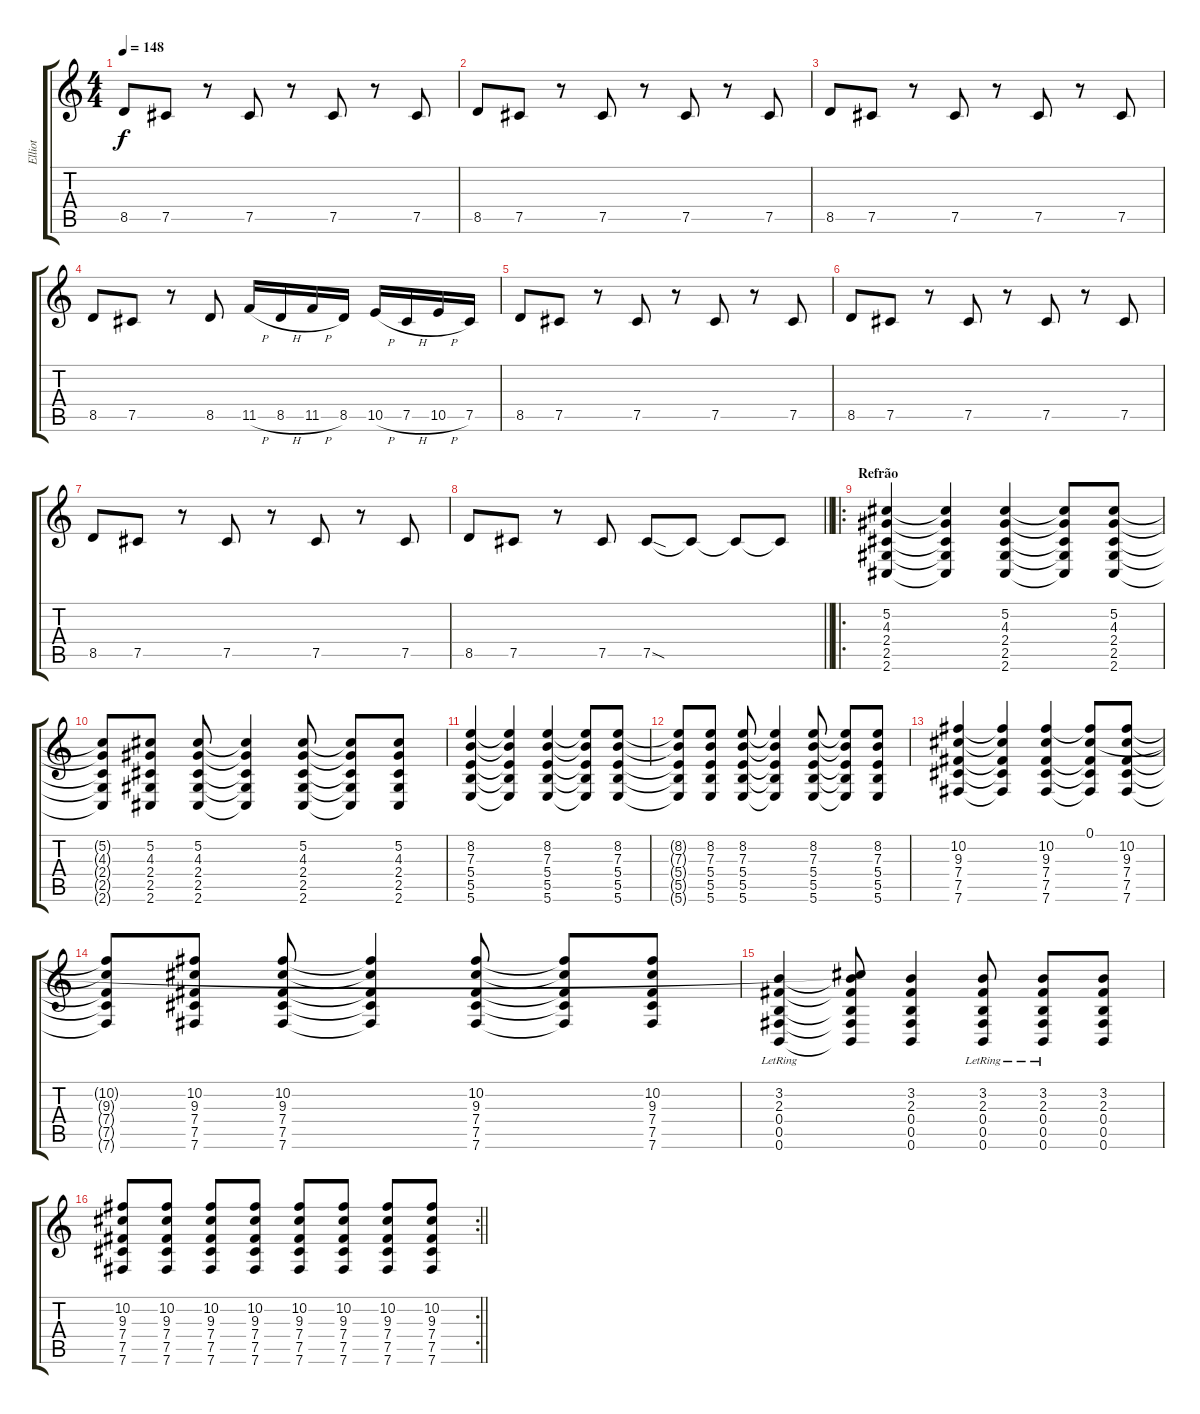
\track ("Elliot" "Elliot") {instrument distortionguitar}
\staff {score tabs}
\tuning (Db4 Ab3 E3 B2 Gb2 B1) {hide}
\ts (4 4)
\tempo 148
\clef g2
\ks c
8.5.8{dy f} 7.5.8 r.8 7.5.8 r.8 7.5.8 r.8 7.5.8 |
8.5.8 7.5.8 r.8 7.5.8 r.8 7.5.8 r.8 7.5.8 |
8.5.8 7.5.8 r.8 7.5.8 r.8 7.5.8 r.8 7.5.8 |
8.5.8 7.5.8 r.8 8.5.8 11.5{h}.16 8.5{h}.16 11.5{h}.16 8.5.16 10.5{h}.16 7.5{h}.16 10.5{h}.16 7.5.16 |
8.5.8 7.5.8 r.8 7.5.8 r.8 7.5.8 r.8 7.5.8 |
8.5.8 7.5.8 r.8 7.5.8 r.8 7.5.8 r.8 7.5.8 |
8.5.8 7.5.8 r.8 7.5.8 r.8 7.5.8 r.8 7.5.8 |
\barLineRight lightlight
8.5.8 7.5.8 r.8 7.5.8 7.5{sod}.8 7.5{t}.8 7.5{t}.8 7.5{t}.8 |
\ro
\section ("" "Refrão")
(5.2 4.3 2.4 2.5 2.6).4 (5.2{t} 4.3{t} 2.4{t} 2.5{t} 2.6{t}).4 (5.2 4.3 2.4 2.5 2.6).4 (5.2{t} 4.3{t} 2.4{t} 2.5{t} 2.6{t}).8 (5.2 4.3 2.4 2.5 2.6).8 |
(5.2{t} 4.3{t} 2.4{t} 2.5{t} 2.6{t}).8 (5.2 4.3 2.4 2.5 2.6).8 (5.2 4.3 2.4 2.5 2.6).8 (5.2{t} 4.3{t} 2.4{t} 2.5{t} 2.6{t}).4 (5.2 4.3 2.4 2.5 2.6).8 (5.2{t} 4.3{t} 2.4{t} 2.5{t} 2.6{t}).8 (5.2 4.3 2.4 2.5 2.6).8 |
(8.2 7.3 5.4 5.5 5.6).4 (8.2{t} 7.3{t} 5.4{t} 5.5{t} 5.6{t}).4 (8.2 7.3 5.4 5.5 5.6).4 (8.2{t} 7.3{t} 5.4{t} 5.5{t} 5.6{t}).8 (8.2 7.3 5.4 5.5 5.6).8 |
(8.2{t} 7.3{t} 5.4{t} 5.5{t} 5.6{t}).8 (8.2 7.3 5.4 5.5 5.6).8 (8.2 7.3 5.4 5.5 5.6).8 (8.2{t} 7.3{t} 5.4{t} 5.5{t} 5.6{t}).4 (8.2 7.3 5.4 5.5 5.6).8 (8.2{t} 7.3{t} 5.4{t} 5.5{t} 5.6{t}).8 (8.2 7.3 5.4 5.5 5.6).8 |
(10.2 9.3 7.4 7.5 7.6).4 (10.2{t} 9.3{t} 7.4{t} 7.5{t} 7.6{t}).4 (10.2 9.3 7.4 7.5 7.6).4 (0.1 10.2{t} 7.4{t} 7.5{t} 7.6{t}).8 (10.2 9.3 7.4 7.5 7.6).8 |
(10.2{t} 9.3{t} 7.4{t} 7.5{t} 7.6{t}).8 (10.2 9.3 7.4 7.5 7.6).8 (10.2 9.3 7.4 7.5 7.6).8 (10.2{t} 9.3{t} 7.4{t} 7.5{t} 7.6{t}).4 (10.2 9.3 7.4 7.5 7.6).8 (10.2{t} 9.3{t} 7.4{t} 7.5{t} 7.6{t}).8 (10.2 9.3 7.4 7.5 7.6).8 |
(3.2{lr} 2.3{lr} 0.4{lr} 0.5{lr} 0.6{lr}).4 (0.1{t} 3.2{t} 2.3{t} 0.4{t} 0.5{t} 0.6{t}).8 (3.2 2.3 0.4 0.5 0.6).4 (3.2{lr} 2.3 0.4 0.5 0.6).8 (3.2 2.3{lr} 0.4 0.5 0.6).8 (3.2 2.3 0.4 0.5 0.6).8 |
\rc 2
\barLineRight lightlight
(10.2 9.3 7.4 7.5 7.6).8 (10.2 9.3 7.4 7.5 7.6).8 (10.2 9.3 7.4 7.5 7.6).8 (10.2 9.3 7.4 7.5 7.6).8 (10.2 9.3 7.4 7.5 7.6).8 (10.2 9.3 7.4 7.5 7.6).8 (10.2 9.3 7.4 7.5 7.6).8 (10.2 9.3 7.4 7.5 7.6).8
